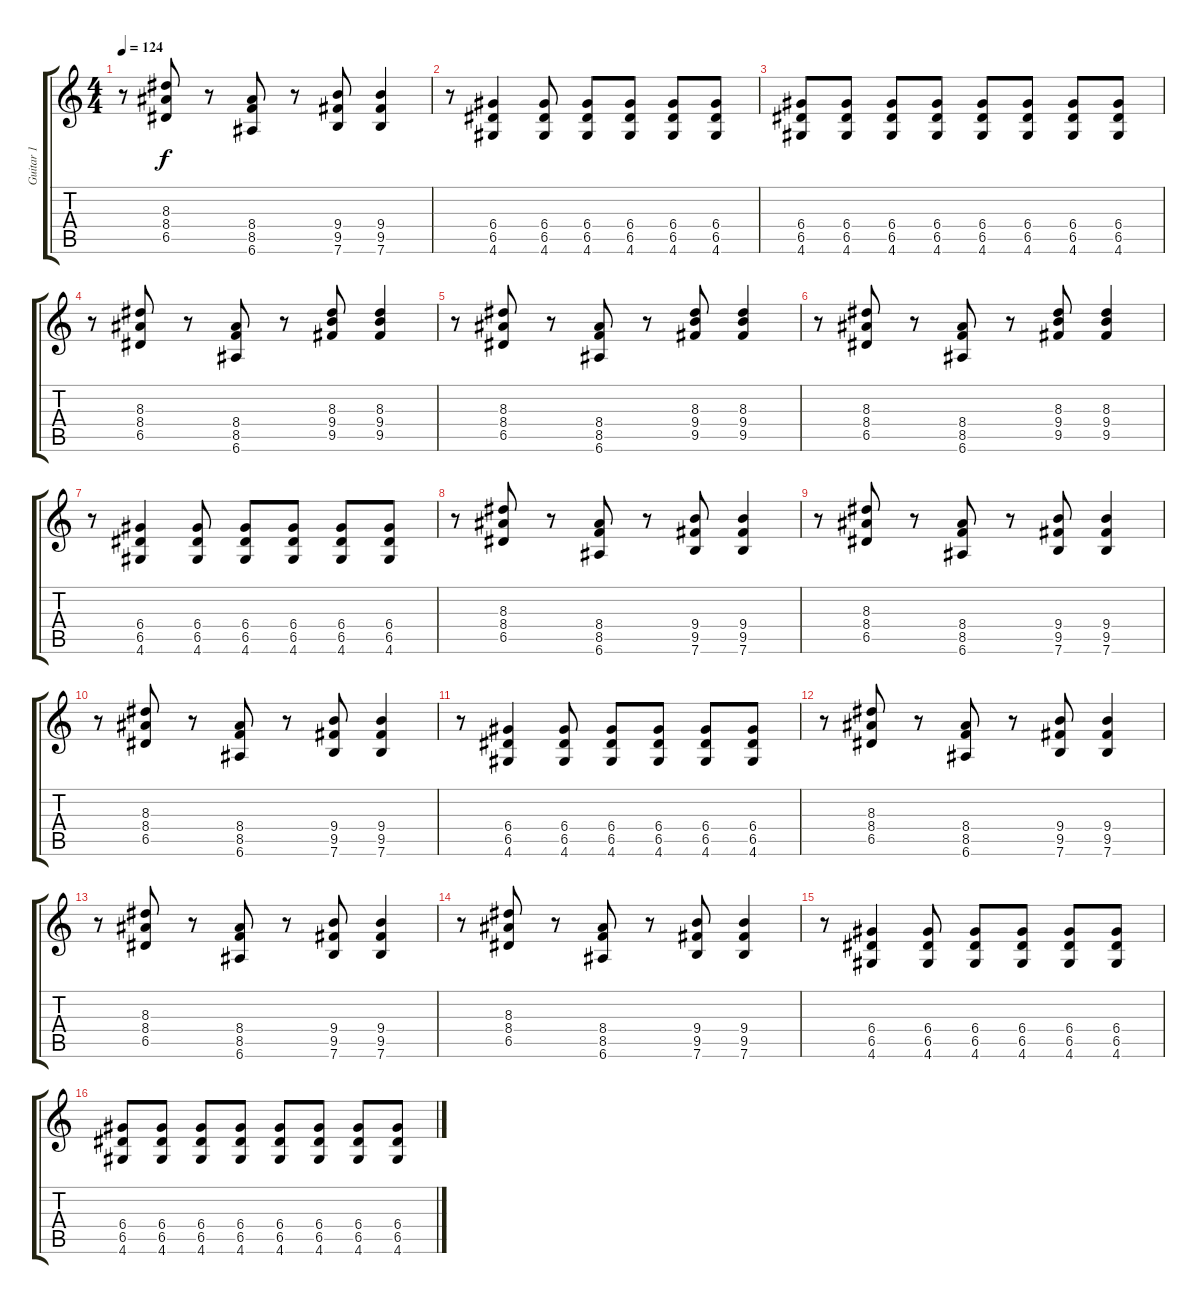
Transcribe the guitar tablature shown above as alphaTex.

\track ("Guitar 1" "Guitar 1") {instrument overdrivenguitar}
\staff {score tabs}
\tuning (E4 B3 G3 D3 A2 E2) {hide}
\ts (4 4)
\tempo 124
\clef g2
\ks c
r.8{dy f} (8.3 8.4 6.5).8 r.8 (8.4 8.5 6.6).8 r.8 (9.4 9.5 7.6).8 (9.4 9.5 7.6).4 |
r.8 (6.4 6.5 4.6).4 (6.4 6.5 4.6).8 (6.4 6.5 4.6).8 (6.4 6.5 4.6).8 (6.4 6.5 4.6).8 (6.4 6.5 4.6).8 |
(6.4 6.5 4.6).8 (6.4 6.5 4.6).8 (6.4 6.5 4.6).8 (6.4 6.5 4.6).8 (6.4 6.5 4.6).8 (6.4 6.5 4.6).8 (6.4 6.5 4.6).8 (6.4 6.5 4.6).8 |
r.8 (8.3 8.4 6.5).8 r.8 (8.4 8.5 6.6).8 r.8 (8.3 9.4 9.5).8 (8.3 9.4 9.5).4 |
r.8 (8.3 8.4 6.5).8 r.8 (8.4 8.5 6.6).8 r.8 (8.3 9.4 9.5).8 (8.3 9.4 9.5).4 |
r.8 (8.3 8.4 6.5).8 r.8 (8.4 8.5 6.6).8 r.8 (8.3 9.4 9.5).8 (8.3 9.4 9.5).4 |
r.8 (6.4 6.5 4.6).4 (6.4 6.5 4.6).8 (6.4 6.5 4.6).8 (6.4 6.5 4.6).8 (6.4 6.5 4.6).8 (6.4 6.5 4.6).8 |
r.8 (8.3 8.4 6.5).8 r.8 (8.4 8.5 6.6).8 r.8 (9.4 9.5 7.6).8 (9.4 9.5 7.6).4 |
r.8 (8.3 8.4 6.5).8 r.8 (8.4 8.5 6.6).8 r.8 (9.4 9.5 7.6).8 (9.4 9.5 7.6).4 |
r.8 (8.3 8.4 6.5).8 r.8 (8.4 8.5 6.6).8 r.8 (9.4 9.5 7.6).8 (9.4 9.5 7.6).4 |
r.8 (6.4 6.5 4.6).4 (6.4 6.5 4.6).8 (6.4 6.5 4.6).8 (6.4 6.5 4.6).8 (6.4 6.5 4.6).8 (6.4 6.5 4.6).8 |
r.8 (8.3 8.4 6.5).8 r.8 (8.4 8.5 6.6).8 r.8 (9.4 9.5 7.6).8 (9.4 9.5 7.6).4 |
r.8 (8.3 8.4 6.5).8 r.8 (8.4 8.5 6.6).8 r.8 (9.4 9.5 7.6).8 (9.4 9.5 7.6).4 |
r.8 (8.3 8.4 6.5).8 r.8 (8.4 8.5 6.6).8 r.8 (9.4 9.5 7.6).8 (9.4 9.5 7.6).4 |
r.8 (6.4 6.5 4.6).4 (6.4 6.5 4.6).8 (6.4 6.5 4.6).8 (6.4 6.5 4.6).8 (6.4 6.5 4.6).8 (6.4 6.5 4.6).8 |
(6.4 6.5 4.6).8 (6.4 6.5 4.6).8 (6.4 6.5 4.6).8 (6.4 6.5 4.6).8 (6.4 6.5 4.6).8 (6.4 6.5 4.6).8 (6.4 6.5 4.6).8 (6.4 6.5 4.6).8
